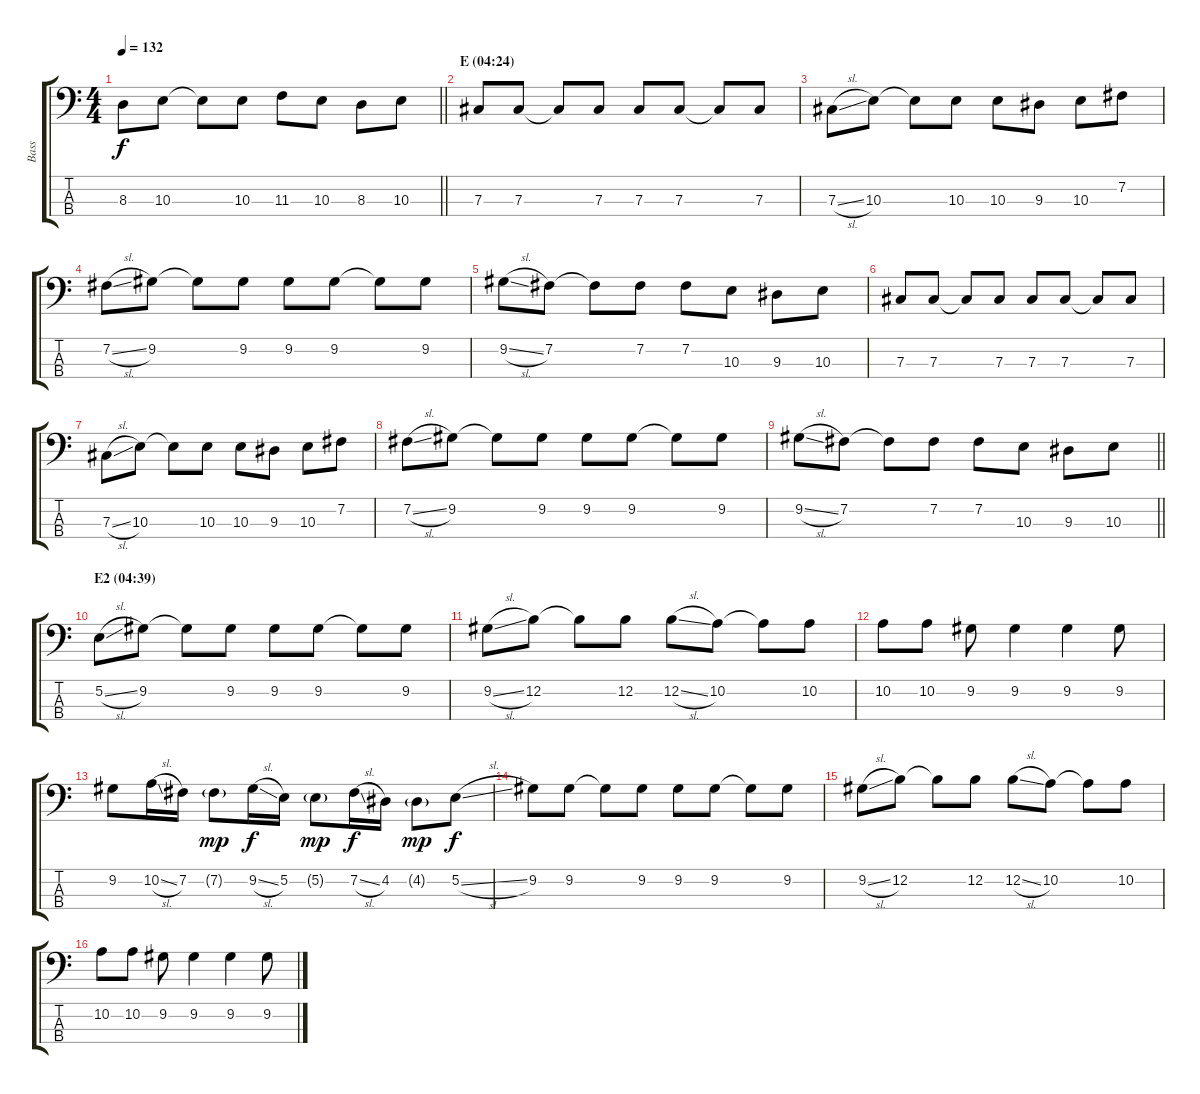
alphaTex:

\track ("Bass" "Bass") {instrument electricbassfinger}
\staff {score tabs}
\tuning (E2 B1 Gb1 Db1) {hide}
\ts (4 4)
\tempo 132
\clef f4
\barLineRight lightlight
\ks c
8.3.8{dy f} 10.3.8 10.3{t}.8 10.3.8 11.3.8 10.3.8 8.3.8 10.3.8 |
\section ("" "E (04:24)")
7.3.8 7.3.8 7.3{t}.8 7.3.8 7.3.8 7.3.8 7.3{t}.8 7.3.8 |
7.3{sl}.8 10.3.8 10.3{t}.8 10.3.8 10.3.8 9.3.8 10.3.8 7.2.8 |
7.2{sl}.8 9.2.8 9.2{t}.8 9.2.8 9.2.8 9.2.8 9.2{t}.8 9.2.8 |
9.2{sl}.8 7.2.8 7.2{t}.8 7.2.8 7.2.8 10.3.8 9.3.8 10.3.8 |
7.3.8 7.3.8 7.3{t}.8 7.3.8 7.3.8 7.3.8 7.3{t}.8 7.3.8 |
7.3{sl}.8 10.3.8 10.3{t}.8 10.3.8 10.3.8 9.3.8 10.3.8 7.2.8 |
7.2{sl}.8 9.2.8 9.2{t}.8 9.2.8 9.2.8 9.2.8 9.2{t}.8 9.2.8 |
\barLineRight lightlight
9.2{sl}.8 7.2.8 7.2{t}.8 7.2.8 7.2.8 10.3.8 9.3.8 10.3.8 |
\section ("" "E2 (04:39)")
5.2{sl}.8 9.2.8 9.2{t}.8 9.2.8 9.2.8 9.2.8 9.2{t}.8 9.2.8 |
9.2{sl}.8 12.2.8 12.2{t}.8 12.2.8 12.2{sl}.8 10.2.8 10.2{t}.8 10.2.8 |
10.2.8 10.2.8 9.2.8 9.2.4 9.2.4 9.2.8 |
9.2.8 10.2{sl}.16 7.2.16 7.2{g}.8{dy mp} 9.2{sl}.16{dy f} 5.2.16 5.2{g}.8{dy mp} 7.2{sl}.16{dy f} 4.2.16 4.2{g}.8{dy mp} 5.2{sl}.8{dy f} |
9.2.8 9.2.8 9.2{t}.8 9.2.8 9.2.8 9.2.8 9.2{t}.8 9.2.8 |
9.2{sl}.8 12.2.8 12.2{t}.8 12.2.8 12.2{sl}.8 10.2.8 10.2{t}.8 10.2.8 |
10.2.8 10.2.8 9.2.8 9.2.4 9.2.4 9.2.8
